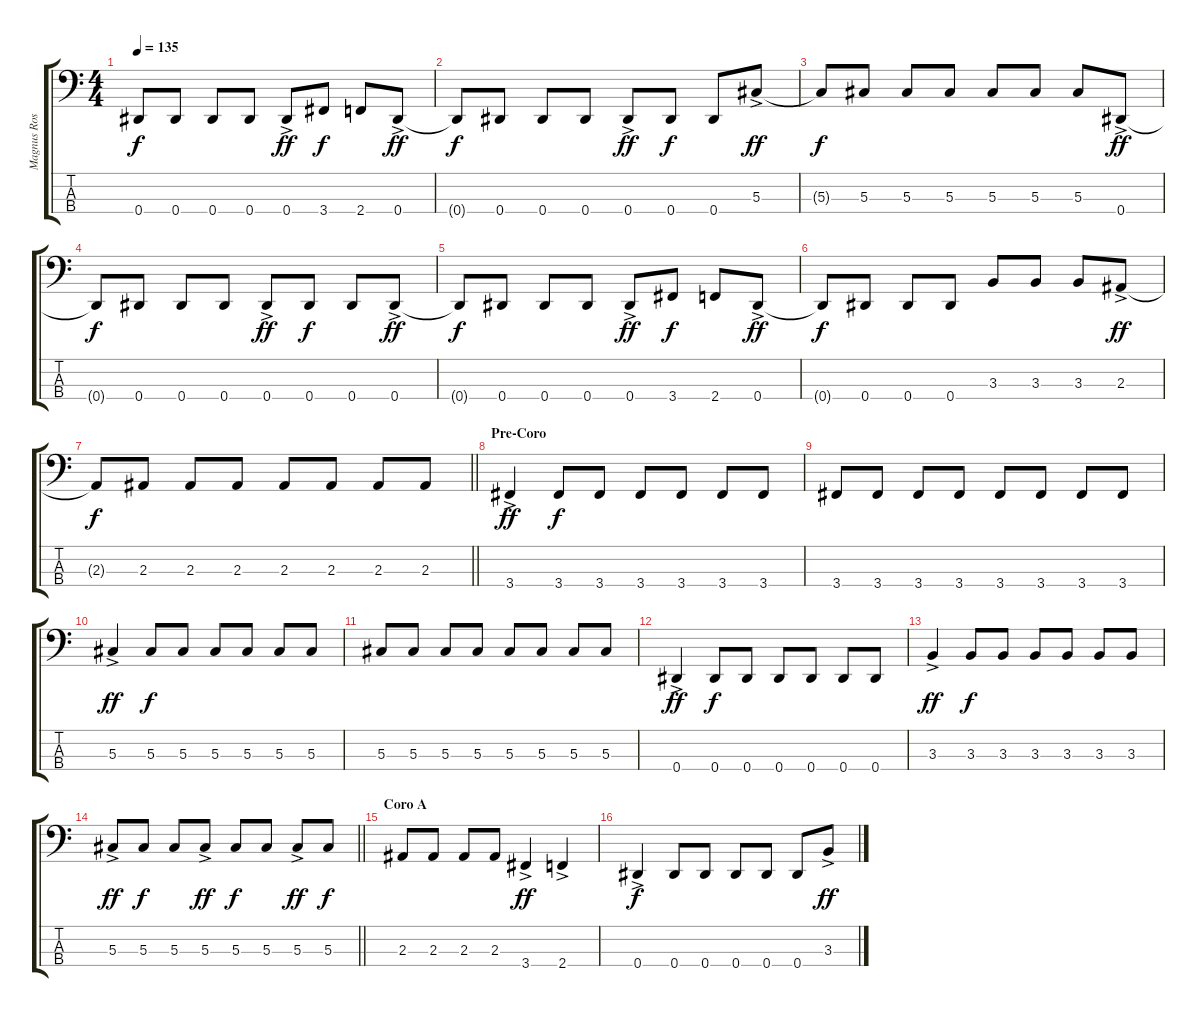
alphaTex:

\track ("Magnus Rosén" "Magnus Ros") {instrument electricbassfinger}
\staff {score tabs}
\tuning (Gb2 Db2 Ab1 Eb1) {hide}
\ts (4 4)
\tempo 135
\clef f4
\ks c
0.4{t}.8{dy f} 0.4.8 0.4.8 0.4.8 0.4{ac}.8{dy ff} 3.4.8{dy f} 2.4.8 0.4{ac}.8{dy ff} |
0.4{t}.8{dy f} 0.4.8 0.4.8 0.4.8 0.4{ac}.8{dy ff} 0.4.8{dy f} 0.4.8 5.3{ac}.8{dy ff} |
5.3{t}.8{dy f} 5.3.8 5.3.8 5.3.8 5.3.8 5.3.8 5.3.8 0.4{ac}.8{dy ff} |
0.4{t}.8{dy f} 0.4.8 0.4.8 0.4.8 0.4{ac}.8{dy ff} 0.4.8{dy f} 0.4.8 0.4{ac}.8{dy ff} |
0.4{t}.8{dy f} 0.4.8 0.4.8 0.4.8 0.4{ac}.8{dy ff} 3.4.8{dy f} 2.4.8 0.4{ac}.8{dy ff} |
0.4{t}.8{dy f} 0.4.8 0.4.8 0.4.8 3.3.8 3.3.8 3.3.8 2.3{ac}.8{dy ff} |
\barLineRight lightlight
2.3{t}.8{dy f} 2.3.8 2.3.8 2.3.8 2.3.8 2.3.8 2.3.8 2.3.8 |
\section ("" "Pre-Coro")
3.4{ac}.4{dy ff} 3.4.8{dy f} 3.4.8 3.4.8 3.4.8 3.4.8 3.4.8 |
3.4.8 3.4.8 3.4.8 3.4.8 3.4.8 3.4.8 3.4.8 3.4.8 |
5.3{ac}.4{dy ff} 5.3.8{dy f} 5.3.8 5.3.8 5.3.8 5.3.8 5.3.8 |
5.3.8 5.3.8 5.3.8 5.3.8 5.3.8 5.3.8 5.3.8 5.3.8 |
0.4{ac}.4{dy ff} 0.4.8{dy f} 0.4.8 0.4.8 0.4.8 0.4.8 0.4.8 |
3.3{ac}.4{dy ff} 3.3.8{dy f} 3.3.8 3.3.8 3.3.8 3.3.8 3.3.8 |
\barLineRight lightlight
5.3{ac}.8{dy ff} 5.3.8{dy f} 5.3.8 5.3{ac}.8{dy ff} 5.3.8{dy f} 5.3.8 5.3{ac}.8{dy ff} 5.3.8{dy f} |
\section ("" "Coro A")
2.3.8 2.3.8 2.3.8 2.3.8 3.4{ac}.4{dy ff} 2.4{ac}.4 |
0.4{ac}.4{dy f} 0.4.8 0.4.8 0.4.8 0.4.8 0.4.8 3.3{ac}.8{dy ff}
